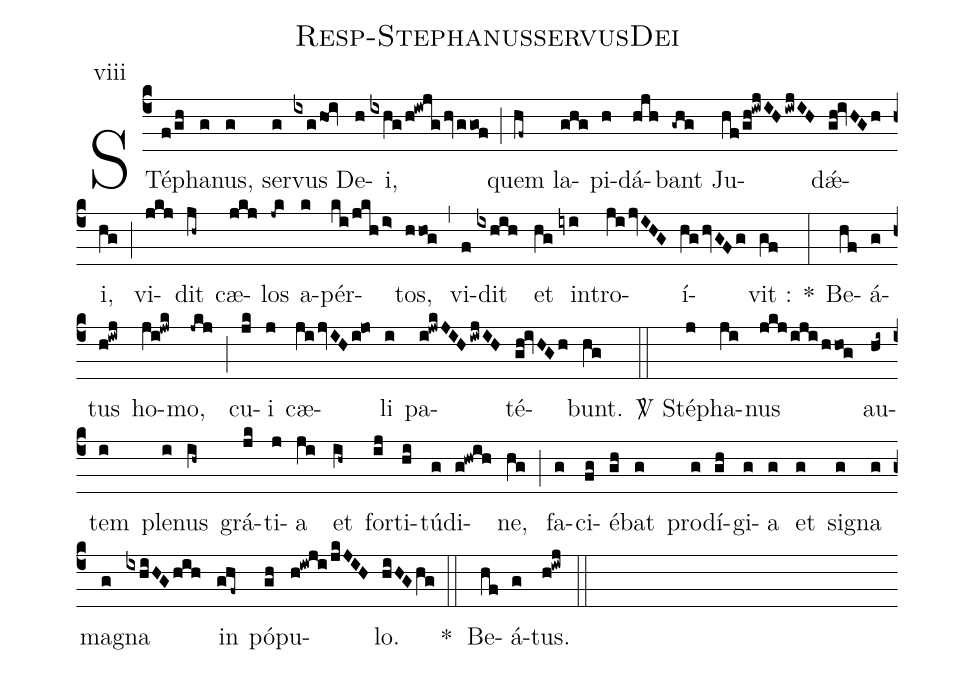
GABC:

name: Resp-StephanusservusDei;
annotation: viii;
%%
(c4) STé(f/gh)pha(g)nus,(g) ser(g)vus(ixg/hOi) De(h)i,(ixhg/h!iwjg/hv/ggof) (;) quem(hf~) la(ghg)pi(h)dá(hjh)bant(-ghg) Ju(hf/gh!iwjIH/iwjIH)dǽ(gh!ivHGh)i,(hg) (;) vi(jkj)dit(jh~) cæ(jkj)los(-jk) a(k)pér(ki/jkh/i>)tos,(hhog) (,) vi(f)dit(ixhih) et(hg) in(iyi)tro(ji/jvIHG)í(hg/hvGFg)vit :(gf) *(:) Be(hf)á(g)tus(h!iwj) ho(ji!jwk)mo,(-jkj) (;) cu(jk)i(j) cæ(ji/jvIHi!jo)li(i) pa(i!jwkJIH/iwjIH)té(gh!ivHGh)bunt.(hg) (::)

<sp>V/</sp> Sté(j)pha(ji)nus(jkj/iji/hhog) au(hi~)tem(i) ple(i)nus(ih~) grá(jk)ti(j)a(ji) et(ih~) for(ij)ti(hi)tú(g)di(g!hwih)ne,(hg) (;) fa(g)ci(fg)é(gh)bat(g) prod(g)í(gh)gi(g)a(g) et(g) si(g)gna(g) ma(g)gna(ixhiHG/hih) in(ghf~) pó(gh)pu(h!iwji/jkJIH)lo.(hiHGhg) (::)
*() Be(hf)á(g)tus.(h!iwj) (::)
